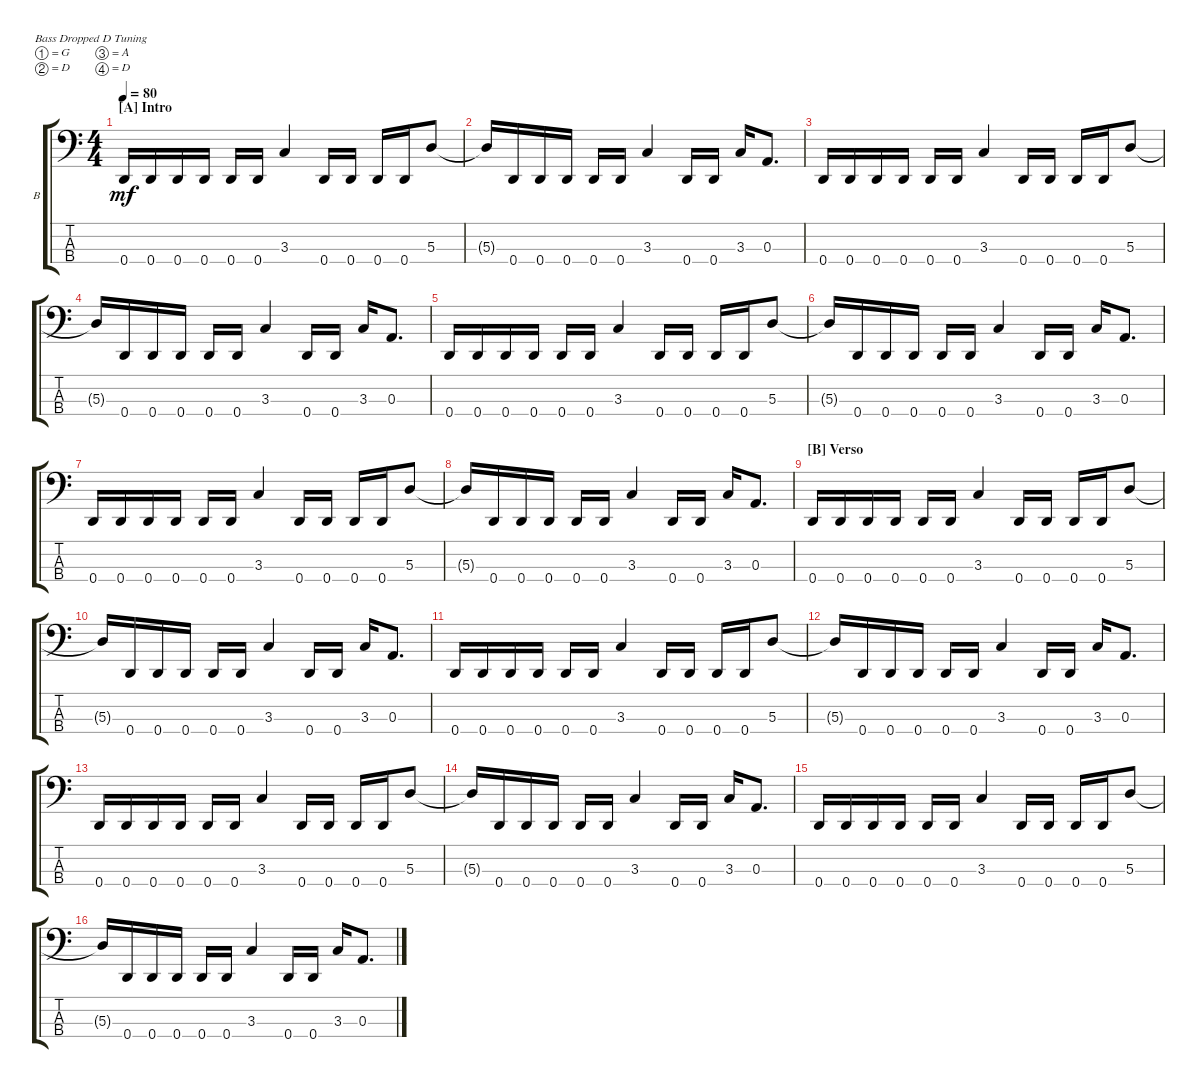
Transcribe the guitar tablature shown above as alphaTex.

\defaultSystemsLayout 4
\bracketExtendMode groupsimilarinstruments
\firstSystemTrackNameOrientation horizontal
\otherSystemsTrackNameOrientation horizontal
\track ("Bass" "B") {multiBarRest instrument electricbassfinger}
\staff {score tabs}
\tuning (G2 D2 A1 D1)
\ts (4 4)
\section ("A" "Intro")
\tempo 80
\clef f4
\ks aminor
0.4.16{dy mf instrument electricbassfinger} 0.4.16 0.4.16 0.4.16 0.4.16 0.4.16 3.3.4 0.4.16 0.4.16 0.4.16 0.4.16 5.3.8 |
5.3{t}.16 0.4.16 0.4.16 0.4.16 0.4.16 0.4.16 3.3.4 0.4.16 0.4.16 3.3.16 0.3.8{d} |
0.4.16 0.4.16 0.4.16 0.4.16 0.4.16 0.4.16 3.3.4 0.4.16 0.4.16 0.4.16 0.4.16 5.3.8 |
5.3{t}.16 0.4.16 0.4.16 0.4.16 0.4.16 0.4.16 3.3.4 0.4.16 0.4.16 3.3.16 0.3.8{d} |
0.4.16 0.4.16 0.4.16 0.4.16 0.4.16 0.4.16 3.3.4 0.4.16 0.4.16 0.4.16 0.4.16 5.3.8 |
5.3{t}.16 0.4.16 0.4.16 0.4.16 0.4.16 0.4.16 3.3.4 0.4.16 0.4.16 3.3.16 0.3.8{d} |
0.4.16 0.4.16 0.4.16 0.4.16 0.4.16 0.4.16 3.3.4 0.4.16 0.4.16 0.4.16 0.4.16 5.3.8 |
5.3{t}.16 0.4.16 0.4.16 0.4.16 0.4.16 0.4.16 3.3.4 0.4.16 0.4.16 3.3.16 0.3.8{d} |
\section ("B" "Verso")
0.4.16 0.4.16 0.4.16 0.4.16 0.4.16 0.4.16 3.3.4 0.4.16 0.4.16 0.4.16 0.4.16 5.3.8 |
5.3{t}.16 0.4.16 0.4.16 0.4.16 0.4.16 0.4.16 3.3.4 0.4.16 0.4.16 3.3.16 0.3.8{d} |
0.4.16 0.4.16 0.4.16 0.4.16 0.4.16 0.4.16 3.3.4 0.4.16 0.4.16 0.4.16 0.4.16 5.3.8 |
5.3{t}.16 0.4.16 0.4.16 0.4.16 0.4.16 0.4.16 3.3.4 0.4.16 0.4.16 3.3.16 0.3.8{d} |
0.4.16 0.4.16 0.4.16 0.4.16 0.4.16 0.4.16 3.3.4 0.4.16 0.4.16 0.4.16 0.4.16 5.3.8 |
5.3{t}.16 0.4.16 0.4.16 0.4.16 0.4.16 0.4.16 3.3.4 0.4.16 0.4.16 3.3.16 0.3.8{d} |
0.4.16 0.4.16 0.4.16 0.4.16 0.4.16 0.4.16 3.3.4 0.4.16 0.4.16 0.4.16 0.4.16 5.3.8 |
5.3{t}.16 0.4.16 0.4.16 0.4.16 0.4.16 0.4.16 3.3.4 0.4.16 0.4.16 3.3.16 0.3.8{d}
